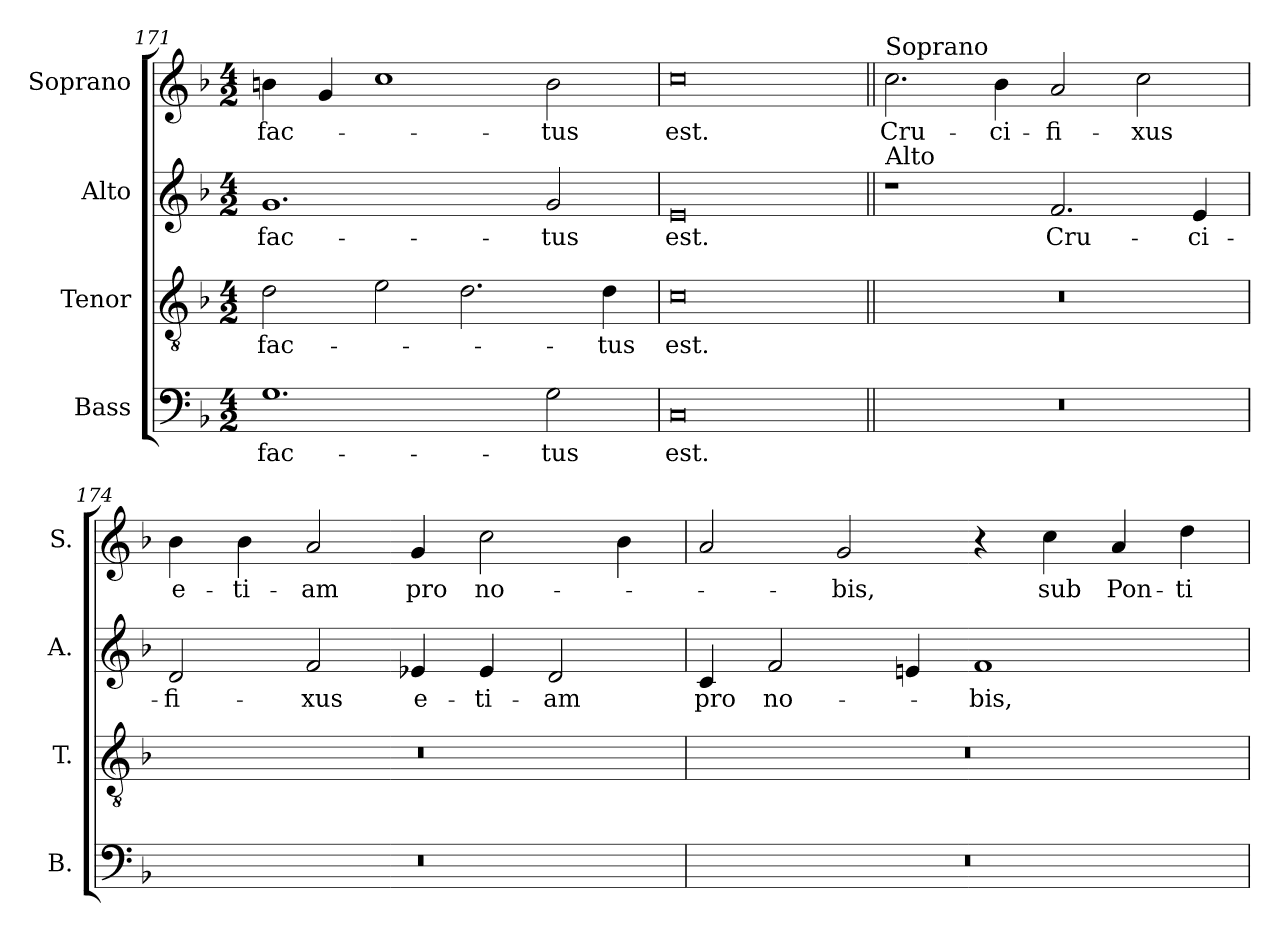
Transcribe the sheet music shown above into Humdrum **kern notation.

**kern	**text	**kern	**text	**kern	**text	**kern	**text
*part4	*part4	*part3	*part3	*part2	*part2	*part1	*part1
*staff4	*staff4	*staff3	*staff3	*staff2	*staff2	*staff1	*staff1
*I"Bass	*	*I"Tenor	*	*I"Alto	*	*I"Soprano	*
*I'B.	*	*I'T.	*	*I'A.	*	*I'S.	*
*clefF4	*	*clefGv2	*	*clefG2	*	*clefG2	*
*	*	*ITrd7c12	*	*	*	*	*
*k[b-]	*	*k[b-]	*	*k[b-]	*	*k[b-]	*
*F:	*	*F:	*	*F:	*	*F:	*
*M4/2	*	*M4/2	*	*M4/2	*	*M4/2	*
=171	=171	=171	=171	=171	=171	=171	=171
!	!LO:LY:b:color=#000000	!	!	!	!	!	!
!	!	!	!LO:LY:b:color=#000000	!	!	!	!
!	!	!	!	!	!LO:LY:b:color=#000000	!	!
!	!	!	!	!	!	!	!LO:LY:b:color=#000000
1.Gi	fac-	2Di\	fac-	1.gi	fac-	4bni\	fac-
.	.	.	.	.	.	4gi/	.
.	.	2Ei\	.	.	.	1cci	.
.	.	2.Di\	.	.	.	.	.
!	!LO:LY:b:color=#000000	!	!	!	!	!	!
!	!	!	!	!	!LO:LY:b:color=#000000	!	!
!	!	!	!	!	!	!	!LO:LY:b:color=#000000
2Gi\	-tus	.	.	2gi/	-tus	2bi\	-tus
!	!	!	!LO:LY:b:color=#000000	!	!	!	!
.	.	4Di\	-tus	.	.	.	.
=172	=172	=172	=172	=172	=172	=172	=172
!	!LO:LY:b:color=#000000	!	!	!	!	!	!
!	!	!	!LO:LY:b:color=#000000	!	!	!	!
!	!	!	!	!	!LO:LY:b:color=#000000	!	!
!	!	!	!	!	!	!	!LO:LY:b:color=#000000
0Ci	est.	0Ci	est.	0ei	est.	0cci	est.
!!LO:PB:g=z
=173||	=173||	=173||	=173||	=173||	=173||	=173||	=173||
!LO:N:vis=1	!	!LO:N:vis=1	!	!	!	!	!
!	!	!	!	!	!	!LO:TX:a:t=Soprano	!
!	!	!	!	!LO:TX:a:t=Alto	!	!	!
!	!	!	!	!	!	!	!LO:LY:b:color=#000000
0r	.	0r	.	1r	.	2.cci\	Cru-
!	!	!	!	!	!	!	!LO:LY:b:color=#000000
.	.	.	.	.	.	4b-i\	-ci-
!	!	!	!	!	!LO:LY:b:color=#000000	!	!
!	!	!	!	!	!	!	!LO:LY:b:color=#000000
.	.	.	.	2.fi/	Cru-	2ai/	-fi-
!	!	!	!	!	!	!	!LO:LY:b:color=#000000
.	.	.	.	.	.	2cci\	-xus
!	!	!	!	!	!LO:LY:b:color=#000000	!	!
.	.	.	.	4ei/	-ci-	.	.
=174	=174	=174	=174	=174	=174	=174	=174
!LO:N:vis=1	!	!LO:N:vis=1	!	!	!	!	!
!	!	!	!	!	!LO:LY:b:color=#000000	!	!
!	!	!	!	!	!	!	!LO:LY:b:color=#000000
0r	.	0r	.	2di/	-fi-	4b-i\	e-
!	!	!	!	!	!	!	!LO:LY:b:color=#000000
.	.	.	.	.	.	4b-i\	-ti-
!	!	!	!	!	!LO:LY:b:color=#000000	!	!
!	!	!	!	!	!	!	!LO:LY:b:color=#000000
.	.	.	.	2fi/	-xus	2ai/	-am
!	!	!	!	!	!LO:LY:b:color=#000000	!	!
!	!	!	!	!	!	!	!LO:LY:b:color=#000000
.	.	.	.	4e-Xi/	e-	4gi/	pro
!	!	!	!	!	!LO:LY:b:color=#000000	!	!
!	!	!	!	!	!	!	!LO:LY:b:color=#000000
.	.	.	.	4e-i/	-ti-	2cci\	no-
!	!	!	!	!	!LO:LY:b:color=#000000	!	!
.	.	.	.	2di/	-am	.	.
.	.	.	.	.	.	4b-i\	.
=175	=175	=175	=175	=175	=175	=175	=175
!LO:N:vis=1	!	!LO:N:vis=1	!	!	!	!	!
!	!	!	!	!	!LO:LY:b:color=#000000	!	!
0r	.	0r	.	4ci/	pro	2ai/	.
!	!	!	!	!	!LO:LY:b:color=#000000	!	!
.	.	.	.	2fi/	no-	.	.
!	!	!	!	!	!	!	!LO:LY:b:color=#000000
.	.	.	.	.	.	2gi/	-bis,
.	.	.	.	4eni/	.	.	.
!	!	!	!	!	!LO:LY:b:color=#000000	!	!
.	.	.	.	1fi	-bis,	4r	.
!	!	!	!	!	!	!	!LO:LY:b:color=#000000
.	.	.	.	.	.	4cci\	sub
!	!	!	!	!	!	!	!LO:LY:b:color=#000000
.	.	.	.	.	.	4ai/	Pon-
!	!	!	!	!	!	!	!LO:LY:b:color=#000000
.	.	.	.	.	.	4ddi\	-ti-
=	=	=	=	=	=	=	=
*-	*-	*-	*-	*-	*-	*-	*-
